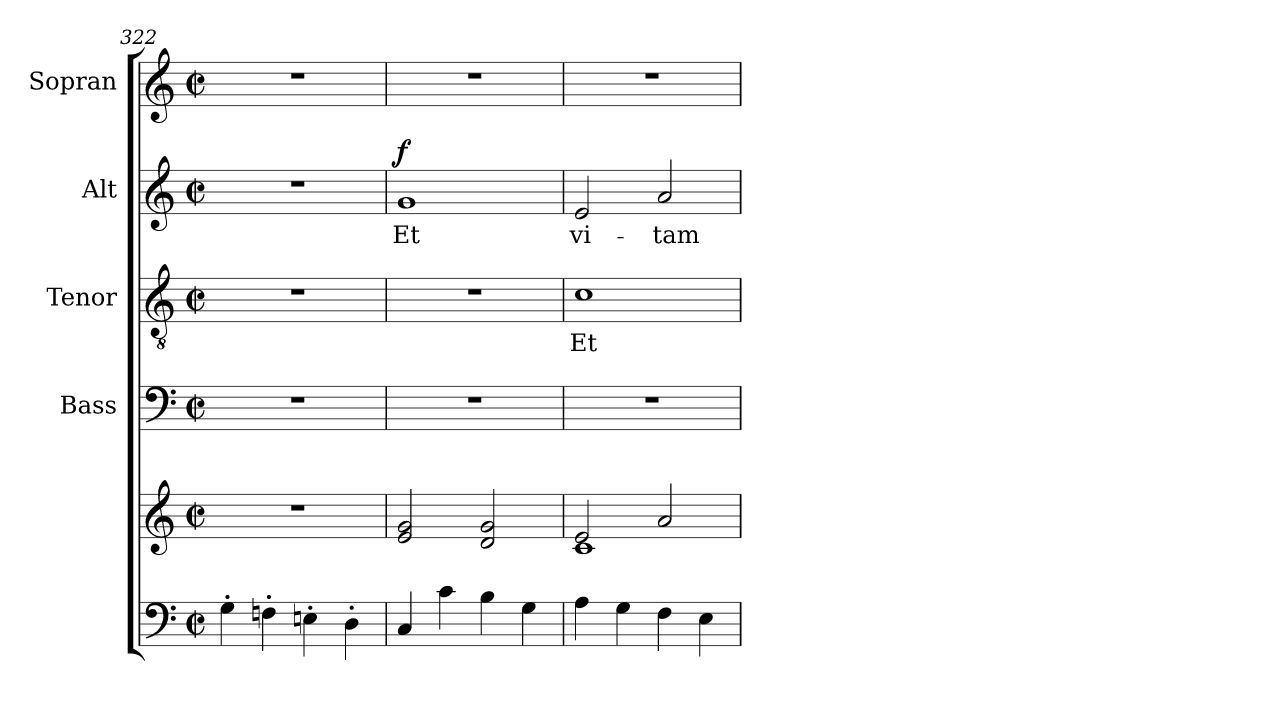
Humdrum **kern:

**kern	**kern	**kern	**kern	**text	**kern	**text	**dynam	**kern
*part5	*part5	*part4	*part3	*part3	*part2	*part2	*part2	*part1
*staff6	*staff5	*staff4	*staff3	*staff3	*staff2	*staff2	*staff2	*staff1
*	*	*I"Bass	*I"Tenor	*	*I"Alt	*	*	*I"Sopran
*	*	*I'B.	*I'T.	*	*I'A.	*	*	*I'S.
*clefF4	*clefG2	*clefF4	*clefGv2	*	*clefG2	*	*	*clefG2
*k[]	*k[]	*k[]	*k[]	*	*k[]	*	*	*k[]
*C:	*C:	*C:	*C:	*	*C:	*	*	*C:
*M2/2	*M2/2	*M2/2	*M2/2	*	*M2/2	*	*	*M2/2
*met(c|)	*met(c|)	*met(c|)	*met(c|)	*	*met(c|)	*	*	*met(c|)
=322	=322	=322	=322	=322	=322	=322	=322	=322
4G'>\	1r	1r	1r	.	1r	.	.	1r
4Fn'>\	.	.	.	.	.	.	.	.
4En'>\	.	.	.	.	.	.	.	.
4D'>\	.	.	.	.	.	.	.	.
=323	=323	=323	=323	=323	=323	=323	=323	=323
!	!	!	!	!	!	!LO:LY:b	!LO:DY:a	!
4C/	2e/ 2g/	1r	1r	.	1g	Et	f	1r
4c\	.	.	.	.	.	.	.	.
4B\	2d/ 2g/	.	.	.	.	.	.	.
4G\	.	.	.	.	.	.	.	.
=324	=324	=324	=324	=324	=324	=324	=324	=324
*	*^	*	*	*	*	*	*	*
!	!	!	!	!	!LO:LY:b	!	!LO:LY:b	!	!
4A\	2e/	1c	1r	1c	Et	2e/	vi-	.	1r
4G\	.	.	.	.	.	.	.	.	.
!	!	!	!	!	!	!	!LO:LY:b	!	!
4F\	2a/	.	.	.	.	2a/	-tam	.	.
4E\	.	.	.	.	.	.	.	.	.
*	*v	*v	*	*	*	*	*	*	*
=	=	=	=	=	=	=	=	=
*-	*-	*-	*-	*-	*-	*-	*-	*-
